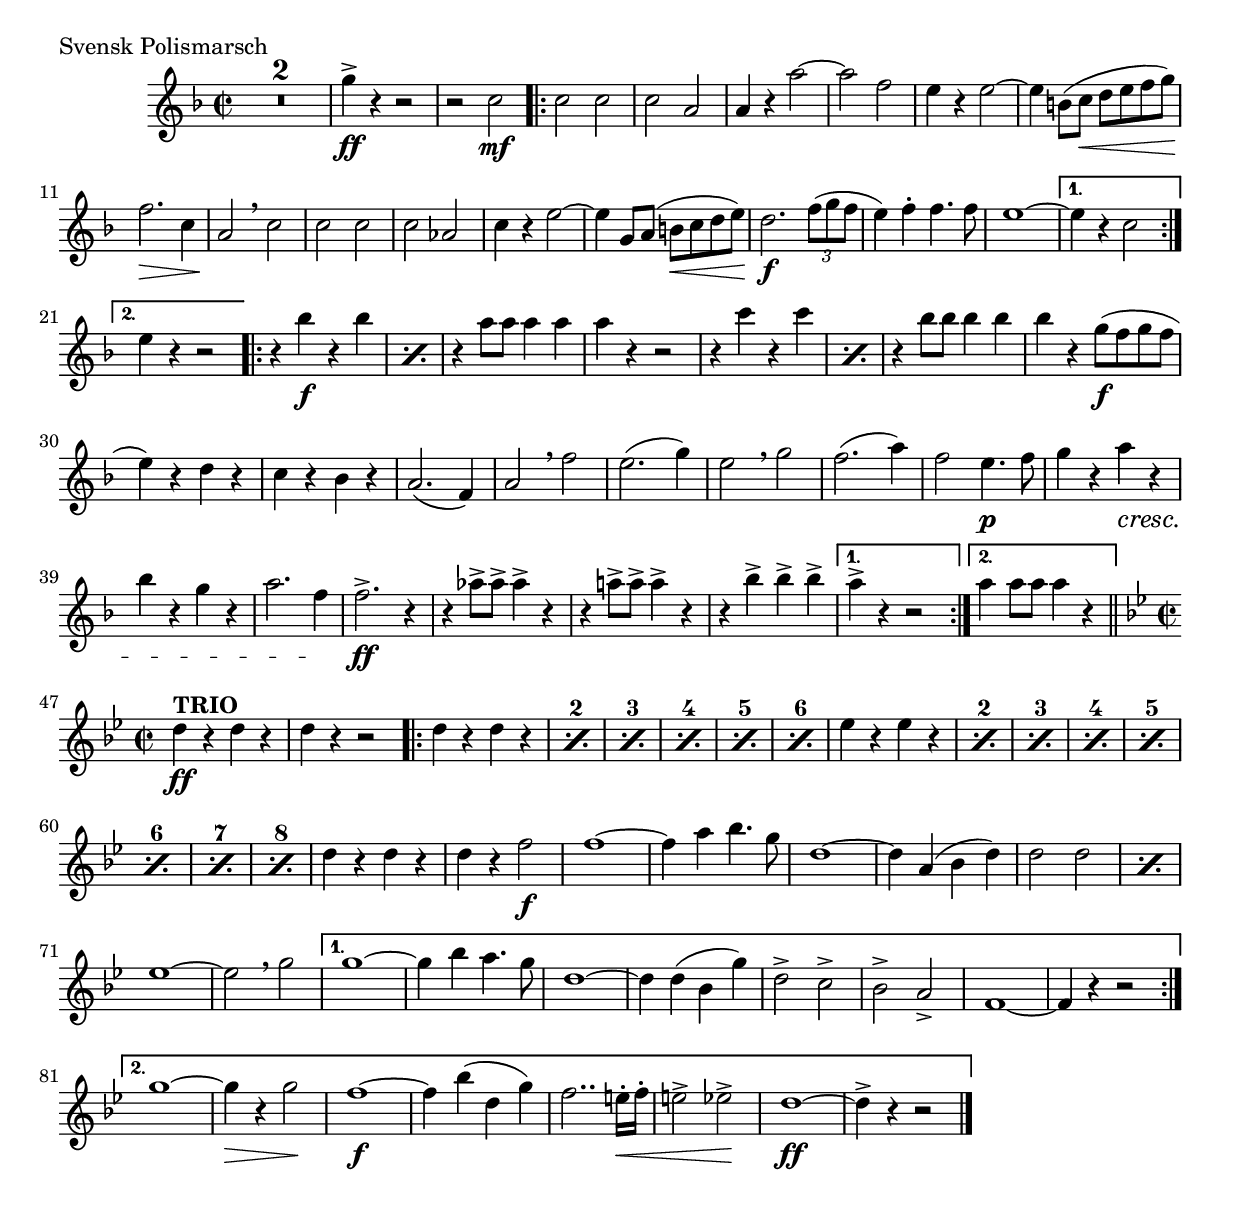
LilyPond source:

\version "2.18.0"
% When ready to include in collection: 1. Comment out paper.
% 				       2. Create include file of relative and
%					  header.
#(allow-volta-hook "||")
%Comment out from here
%{
#(ly:set-option 'point-and-click #t)
#(set-default-paper-size "a5" 'landscape)
#(set-global-staff-size 17) % set staff-size when ready to print

\include "Marsch_format.ly"

%...to here
%}
  \score {

    % Svenska Polisens Marscher: 1. Title    
    \relative c'' { 
    	    \time 2/2 \key f \major \clef treble
    	    \override DynamicLineSpanner.staff-padding = #2
    	    \compressFullBarRests
    	    R1*2 |g'4->\ff r r2 |r c,\mf 
   	    \repeat volta 2 {
    	    c2 c |c a |a4 r a'2~ |a f |e4 r e2~ |e4 b8 (c\< d e f g\!)
    	    f2.\> c4 |a2\!\breathe c |c c |c aes |c4 r e2~ 
    	    e4 g,8 a (b\< c d e\!) |d2.\f \tuplet 3/2 {f8 (g f} |e4) f-. f4. f8 
    	    e1~ 
    	    }
  	    \alternative {
    	    	    {e4 r c2}
    	    	    {e4 r r2}
 	    }
 	    \repeat volta 2 {
 	    \repeat percent 2 {r4 bes'\f r bes} |r a8 a a4 a |a r r2
 	    \repeat percent 2 {r4 c r c} |r bes8 bes bes4 bes 
 	    bes r g8\f (f g f |e4) r d r |c r bes r |a2. (f4) |a2 \breathe f'
	    e2. (g4) |e2 \breathe g |f2. (a4) |f2 e4.\p f8 |g4 r a\cresc r 
	    bes r g r |a2. f4\! |f2.->\ff r4 |r aes8-> aes-> aes4-> r
	    r a!8-> a-> a4-> r |r bes-> bes-> bes-> 
 	    }
 	    \alternative {
 	    	    {a-> r r2}
 	    	    {a4 a8 a a4 r \bar "||"}
 	    }
    \break
    \key bes \major
    \time 2/2
    d,4\ff^\markup {\bold TRIO} r d r |d r r2
    \repeat volta 2 {
    	    \set countPercentRepeats = ##t
    	    \repeat percent 6 {d4 r d r} 
    	    \repeat percent 8 {ees r ees r} |d r d r |d r f2\f
    	    \set countPercentRepeats = ##f
    	    f1~ |f4 a bes4. g8 |d1~ |d4 a (bes d) |\repeat percent 2 {d2 d}
    	    ees1~ |ees2 \breathe g }
    	    \alternative {
    	    	    {g1~ |g4 bes a4. g8 |d1~ |d4 d (bes g') |d2-> c-> |bes-> a->
    	    	     f1~ |f4 r r2}
    	    	    {g'1~ |g4\> r g2\!  |f1~\f |f4 bes (d, g) |f2.. e16-.\< f-.
    	    	    e2-> ees->\! |d1~\ff |d4-> r r2}
    	    }
    \bar "|."

    }%end relative
    \header {
    	    piece = "Svensk Polismarsch"
    	    composer = "P. Grundström"
    	}
    \layout {ragged-last = ##t
    	}

  }%end score
